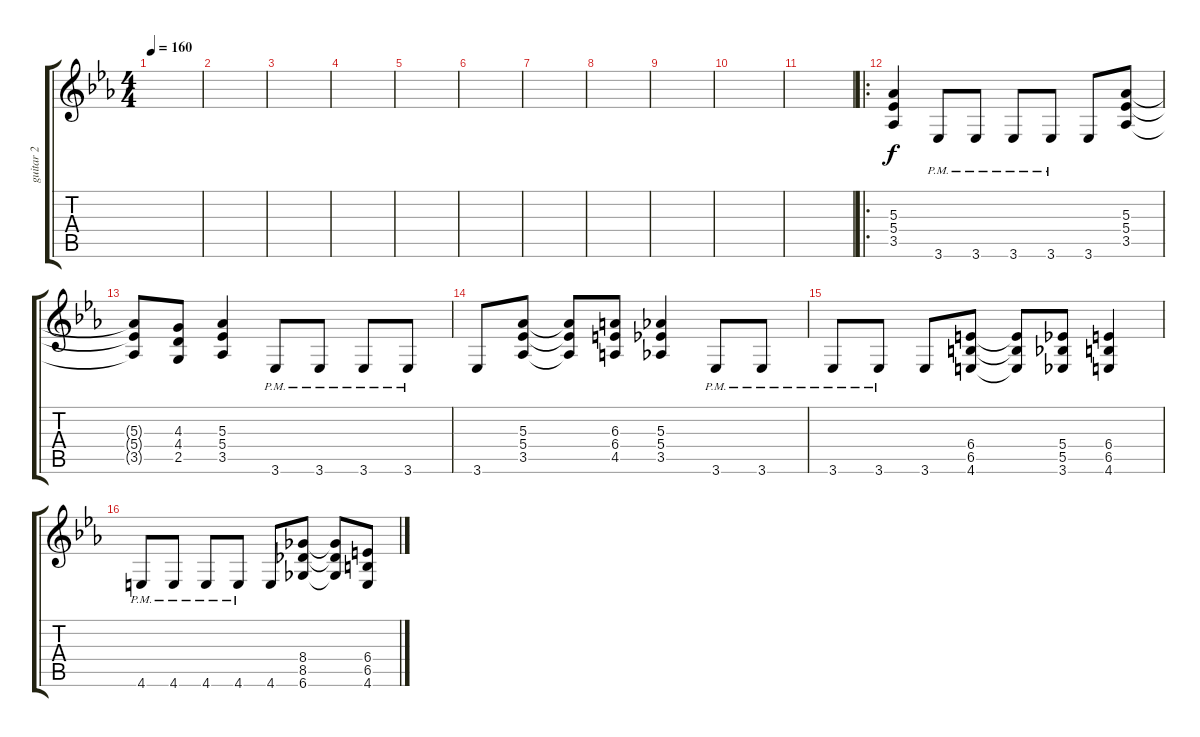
\track ("guitar 2" "guitar 2") {instrument distortionguitar}
\staff {score tabs}
\tuning (C4 G3 Eb3 Bb2 F2 C2) {hide}
\ts (4 4)
\tempo 160
\clef g2
\ks cminor
|
|
|
|
|
|
|
|
|
|
|
\ro
(5.3 5.4 3.5).4 3.6{pm}.8 3.6{pm}.8 3.6{pm}.8 3.6{pm}.8 3.6.8 (5.3 5.4 3.5).8 |
(5.3{t} 5.4{t} 3.5{t}).8 (4.3 4.4 2.5).8 (5.3 5.4 3.5).4 3.6{pm}.8 3.6{pm}.8 3.6{pm}.8 3.6{pm}.8 |
3.6.8 (5.3 5.4 3.5).8{beam split} (5.3{t} 5.4{t} 3.5{t}).8 (6.3 6.4 4.5).8 (5.3 5.4 3.5).4 3.6{pm}.8 3.6{pm}.8 |
3.6{pm}.8 3.6{pm}.8 3.6.8 (6.4 6.5 4.6).8{beam split} (6.4{t} 6.5{t} 4.6{t}).8 (5.4 5.5 3.6).8 (6.4 6.5 4.6).4 |
4.6{pm}.8 4.6{pm}.8 4.6{pm}.8 4.6{pm}.8 4.6.8 (8.4 8.5 6.6).8{beam split} (8.4{t} 8.5{t} 6.6{t}).8 (6.4 6.5 4.6).8
